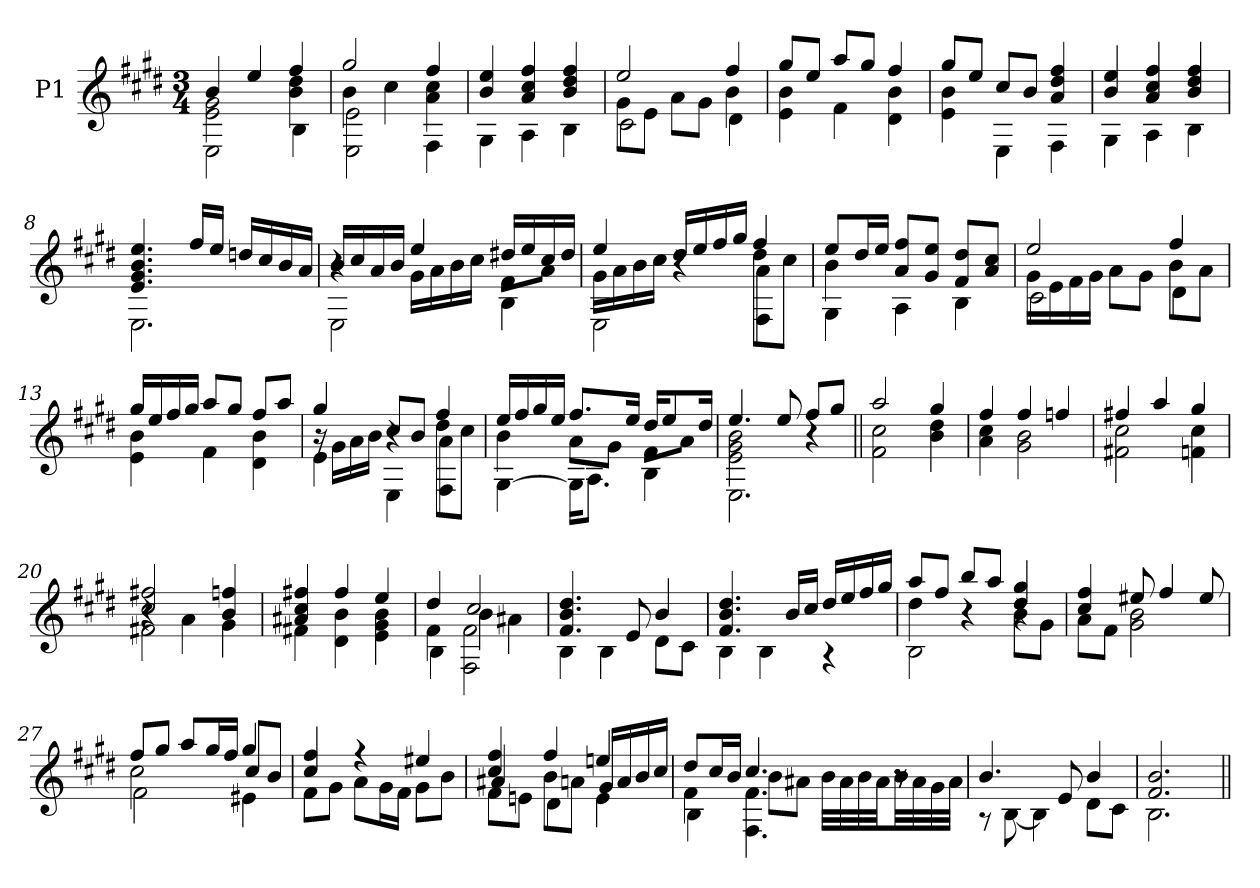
**kern
*part1
*staff1
*I"P1
!!LO:PB:g=z
*clefG2
*ITrd7c12
*k[f#c#g#d#]
*E:
*M3/4
*MM78
=1
*^
*	*^
4Bi/	2Ei\ 2G#i	2EEi\
4ei/	.	.
4f#i/	4Bi\ 4d#i	4BBi\
=2	=2	=2
2g#i/	4Bi\	2EEi\ 2Ei
.	4c#i\	.
4f#i/	4Ai\ 4c#i	4FF#i\
*	*v	*v
=3	=3
4Bi/ 4ei	4GG#i\
4Ai/ 4c#i 4f#i	4AAi\
4Bi/ 4d#i 4f#i	4BBi\
=4	=4
*	*^
2ei/	8G#i\L	2C#i\
.	8Ei\J	.
.	8Ai\L	.
.	8G#i\J	.
4f#i/	4Bi\	4D#i\
*	*v	*v
=5	=5
8g#i/L	4Ei\ 4Bi
8ei/J	.
8ai/L	4F#i\
8g#i/J	.
4f#i/	4D#i\ 4Bi
=6	=6
8g#i/L	4Ei\ 4Bi
8ei/J	.
8c#i/L	4EEi\
8Bi/J	.
4Ai/ 4d#i 4f#i	4FF#i\
!!LO:LB:g=z	!!
=7	=7
4Bi/ 4ei	4GG#i\
4Ai/ 4c#i 4f#i	4AAi\
4Bi/ 4d#i 4f#i	4BBi\
=8	=8
4.Ei/ 4.G#i 4.Bi 4.ei	2.EEi\
16f#i/LL	.
16ei/JJ	.
16dni/LL	.
16c#i/	.
16Bi/	.
16Ai/JJ	.
=9	=9
*	*^
16Bi/LL	4r	2EEi\
16c#i/	.	.
16Ai/	.	.
16Bi/JJ	.	.
4ei/	16G#i\LL	.
.	16Ai\	.
.	16Bi\	.
.	16c#i\JJ	.
16d#Xi/LL	8F#i\L	4BBi\
16ei/	.	.
16c#i/	8Ai\J	.
16d#i/JJ	.	.
=10	=10	=10
4ei/	16G#i\LL	2EEi\
.	16Ai\	.
.	16Bi\	.
.	16c#i\JJ	.
16d#i/LL	4r	.
16ei/	.	.
16f#i/	.	.
16g#i/JJ	.	.
4f#i/	8d#i\L	4FF#i\ 4Ai
.	8c#i\J	.
!!LO:LB:g=z	!!	!!
=11	=11	=11
8ei/L	4Bi\	4GG#i\
16d#i/L	.	.
16ei/JJ	.	.
8Ai/ 8f#iL	2ryy	4AAi\
8G#i/ 8eiJ	.	.
8F#i/ 8d#iL	.	4BBi\
8Ai/ 8c#iJ	.	.
=12	=12	=12
2ei/	16G#i\LL	2C#i\
.	16Ei\	.
.	16F#i\	.
.	16G#i\JJ	.
.	8Ai\L	.
.	8G#i\J	.
4f#i/	8Bi\L	4D#i\
.	8Ai\J	.
*	*v	*v
=13	=13
16g#i/LL	4Ei\ 4Bi
16ei/	.
16f#i/	.
16g#i/JJ	.
8ai/L	4F#i\
8g#i/J	.
8f#i/L	4D#i\ 4Bi
8ai/J	.
=14	=14
*	*^
4g#i/	16r	4Ei\
.	16G#i\LL	.
.	16Ai\	.
.	16Bi\JJ	.
8c#i/L	4r	4EEi\
8Bi/J	.	.
4f#i/	8d#i\L	4FF#i\ 4Ai
.	8c#i\J	.
!!LO:LB:g=z	!!	!!
=15	=15	=15
16ei/LL	4Bi\	[<4GG#i\
16f#i/	.	.
16g#i/	.	.
16ei/JJ	.	.
8.f#i/L	8Ai\L	16GG#i\KL]
.	.	8.AAi\J
.	8G#i\J	.
16ei/Jk	.	.
16d#i/KL	8F#i\L	4BBi\
8ei/	.	.
.	8Ai\J	.
16d#i/Jk	.	.
=16	=16	=16
4.ei/	2Ei\ 2G#i 2Bi	2.EEi\
8ei/	.	.
8f#i/L	4r	.
8g#i/J	.	.
*	*v	*v
=17||	=17||
2ai/	2F#i\ 2c#i
4g#i/	4Bi\ 4d#i
=18	=18
4f#i/	4Ai\ 4c#i
4f#i/	2G#i\ 2Bi
4fni/	.
=19	=19
4f#Xi/	2F#Xi\ 2c#i
4ai/	.
4g#i/	4Fni\ 4c#i
=20	=20
*	*^
2c#i/ 2f#Xi	4r	2F#Xi\
.	4Ai\	.
4Bi/ 4fni	4ryy	4G#i\
*	*v	*v
!!LO:LB:g=z
=21	=21
4A#Xi/ 4c#i 4f#Xi	4F#Xi\
4f#i/	4D#i\ 4Bi
4ei/	4Ei\ 4G#i 4Bi
=22	=22
*	*^
4d#i/	4F#i\	4BBi\
2c#i/	4Bi\	2FF#i\ 2F#i
.	4A#Xi\	.
*	*v	*v
=23	=23
4.F#i/ 4.Bi 4.d#i	4BBi\
.	4BBi\
8Ei/	.
4Bi/	8D#i\L
.	8C#i\J
=24	=24
4.F#i/ 4.Bi 4.d#i	4BBi\
.	4BBi\
16Bi/LL	.
16c#i/JJ	.
16d#i/LL	4r
16ei/	.
16f#i/	.
16g#i/JJ	.
=25	=25
*	*^
8ai/L	4d#i\	2BBi\
8f#i/J	.	.
8bi/L	4r	.
8ai/J	.	.
4d#i/ 4g#i	8Bi\L	4r
.	8G#i\J	.
*	*v	*v
!!LO:LB:g=z
=26	=26
4c#i/ 4f#i	8Ai\L
.	8F#i\J
8e#Xi/	2G#i\ 2Bi
4f#i/	.
8e#i/	.
=27	=27
*	*^
8f#i/L	2c#i\	2F#i\
8g#i/J	.	.
8ai/L	.	.
16g#i/L	.	.
16f#i/JJ	.	.
4g#i/	8c#i/L	4E#Xi\
.	8Bi/J	.
*	*v	*v
=28	=28
4c#i/ 4f#i	8F#i\L
.	8G#i\J
4r	8Ai\L
.	16G#i\L
.	16F#i\JJ
4e#Xi/	8G#i\L
.	8Bi\J
=29	=29
*	*^
4c#i/ 4f#i	4A#Xi/	8F#i\L
.	.	8Eni\J
4f#i/	8Bi\L	4D#i\
.	8Ani\J	.
4eni/	16G#i/LL	4Ei\
.	16Ai/	.
.	16Bi/	.
.	16c#i/JJ	.
!!LO:LB:g=z	!!	!!
=30	=30	=30
8d#i/L	4F#i\	4BBi\
16c#i/L	.	.
16Bi/JJ	.	.
4.c#i/	8Bi\L	4.FF#i\ 4.F#i
.	8A#Xi\J	.
.	32Bi\LLL	.
.	32A#i\	.
.	32Bi\	.
.	32A#i\JJ	.
8r	32Bi\LL	8r
.	32A#i\	.
.	32G#i\	.
.	32A#i\JJJ	.
*	*v	*v
=31	=31
4.Bi/	8r
.	[<8BBi\
.	4BBi\]
8Ei/	.
4Bi/	8D#i\L
.	8C#i\J
=32	=32
2.F#i/ 2.Bi	2.BBi\
*v	*v
=||
*-
